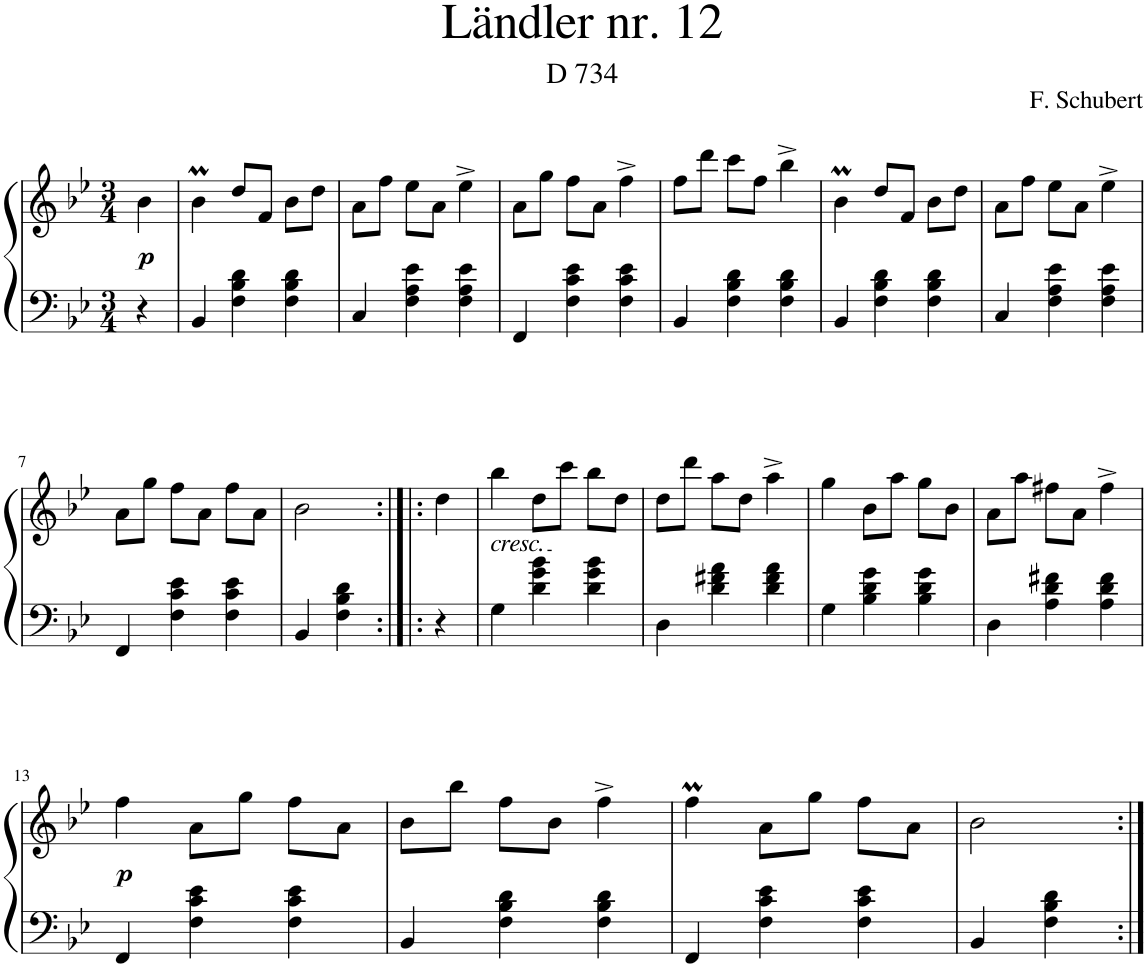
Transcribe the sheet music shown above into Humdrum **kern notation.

**kern	**kern	**dynam
*part1	*part1	*part1
*staff2	*staff1	*staff1/2
*I"Piano	*	*
*I'Pno.	*	*
*clefF4	*clefG2	*
*k[b-e-]	*k[b-e-]	*
*M3/4	*M3/4	*
=	=	=
!	!	!LO:DY:b
4r	4b-\	p
=1	=1	=1
4BB-/	4b-M\	.
4F\ 4B-\ 4d\	8dd/L	.
.	8f/J	.
4F\ 4B-\ 4d\	8b-\L	.
.	8dd\J	.
=2	=2	=2
4C/	8a\L	.
.	8ff\J	.
4F\ 4A\ 4e-\	8ee-\L	.
.	8a\J	.
4F\ 4A\ 4e-\	4ee-^\	.
=3	=3	=3
4FF/	8a\L	.
.	8gg\J	.
4F\ 4c\ 4e-\	8ff\L	.
.	8a\J	.
4F\ 4c\ 4e-\	4ff^\	.
=4	=4	=4
4BB-/	8ff\L	.
.	8ddd\J	.
4F\ 4B-\ 4d\	8ccc\L	.
.	8ff\J	.
4F\ 4B-\ 4d\	4bb-^\	.
=5	=5	=5
4BB-/	4b-M\	.
4F\ 4B-\ 4d\	8dd/L	.
.	8f/J	.
4F\ 4B-\ 4d\	8b-\L	.
.	8dd\J	.
=6	=6	=6
4C/	8a\L	.
.	8ff\J	.
4F\ 4A\ 4e-\	8ee-\L	.
.	8a\J	.
4F\ 4A\ 4e-\	4ee-^\	.
!!LO:LB:g=z
=7	=7	=7
4FF/	8a\L	.
.	8gg\J	.
4F\ 4c\ 4e-\	8ff\L	.
.	8a\J	.
4F\ 4c\ 4e-\	8ff\L	.
.	8a\J	.
=8	=8	=8
4BB-/	2b-\	.
4F\ 4B-\ 4d\	.	.
=8X1:|!|:	=8X1:|!|:	=8X1:|!|:
4r	4dd\	.
=9	=9	=9
!	!LO:TX:b:i:t=cresc.	!
4G\	4bb-\	.
4d\ 4g\ 4b-\	8dd\L	.
.	8ccc\J	.
4d\ 4g\ 4b-\	8bb-\L	.
.	8dd\J	.
=10	=10	=10
4D\	8dd\L	.
.	8ddd\J	.
4d\ 4f#X\ 4a\	8aa\L	.
.	8dd\J	.
4d\ 4f#\ 4a\	4aa^\	.
=11	=11	=11
4G\	4gg\	.
4B-\ 4d\ 4g\	8b-\L	.
.	8aa\J	.
4B-\ 4d\ 4g\	8gg\L	.
.	8b-\J	.
=12	=12	=12
4D\	8a\L	.
.	8aa\J	.
4A\ 4d\ 4f#X\	8ff#X\L	.
.	8a\J	.
4A\ 4d\ 4f#\	4ff#^\	.
!!LO:LB:g=z
=13	=13	=13
!	!	!LO:DY:b
4FF/	4ff\	p
4F\ 4c\ 4e-\	8a\L	.
.	8gg\J	.
4F\ 4c\ 4e-\	8ff\L	.
.	8a\J	.
=14	=14	=14
4BB-/	8b-\L	.
.	8bb-\J	.
4F\ 4B-\ 4d\	8ff\L	.
.	8b-\J	.
4F\ 4B-\ 4d\	4ff^\	.
=15	=15	=15
4FF/	4ffM\	.
4F\ 4c\ 4e-\	8a\L	.
.	8gg\J	.
4F\ 4c\ 4e-\	8ff\L	.
.	8a\J	.
=16	=16	=16
4BB-/	2b-\	.
4F\ 4B-\ 4d\	.	.
=:|!	=:|!	=:|!
*-	*-	*-
